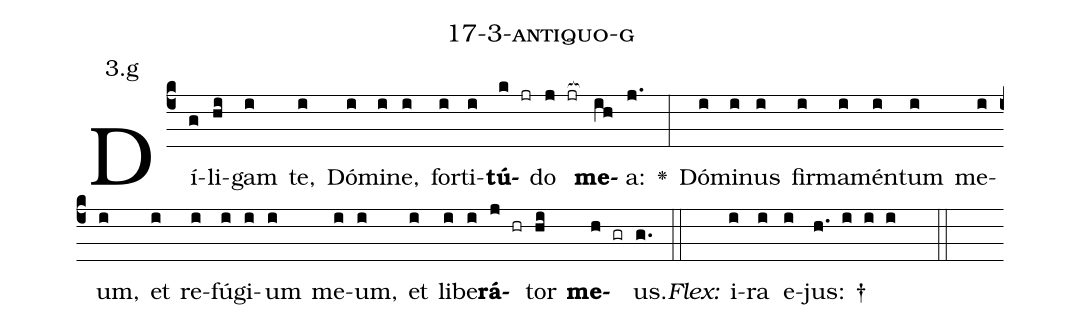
name: 17-3-antiquo-g;
annotation: 3.g;
%%
(c4)Dí(g)li(hi)gam(i) te,(i) Dó(i)mi(i)ne,(i) for(i)ti(i)<b>tú</b>(k jr)do(j jr[ocb:1{]) <b>me</b>(ih[ocb:0}])a:(j.) <v>\greheightstar</v>(:) Dó(i)mi(i)nus(i) fir(i)ma(i)mén(i)tum(i) me(i)um,(i) et(i) re(i)fú(i)gi(i)um(i) me(i)um,(i) et(i) li(i)be(i)<b>rá</b>(j hr)tor(hi) <b>me</b>(h gr)us.(g.) (::)
<i>Flex:</i>()  i(i)ra(i) e(i)jus: †(h. i i i  ::)

%E(i) u(i) o(j) u(hi) a(h) e.(g.) (::)
